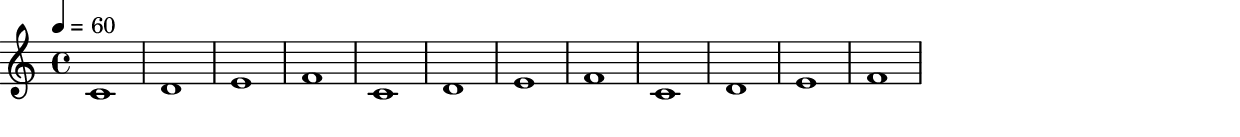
%% Generated by lilypond-book
%% Options: [exampleindent=10.16\mm,indent=0\mm,line-width=160\mm,paper-height=845.047\pt,paper-width=597.508\pt,papersize='(cons (* 597.508 pt) (* 845.047 pt))]
\include "lilypond-book-preamble.ly"


% ****************************************************************
% Start cut-&-pastable-section
% ****************************************************************

#(ly:set-option 'eps-box-padding 3.000000)



\paper {
  #(set-paper-size '(cons (* 597.508 pt) (* 845.047 pt)))
  indent = 0\mm
  line-width = 160\mm
  % offset the left padding, also add 1mm as lilypond creates cropped
  % images with a little space on the right
  line-width = #(- line-width (* mm  3.000000) (* mm 1))
}

\layout {
  
}




% ****************************************************************
% ly snippet:
% ****************************************************************
\sourcefilename "out-www/recovered/repeat-segno-midi.ly"
\sourcefileline 0
% Lily was here -- automatically converted by midi2ly.py from out-www/repeat-segno.midi
\version "2.14.0"

\layout {
  \context {
    \Voice
    \remove Note_heads_engraver
    \consists Completion_heads_engraver
    \remove Rest_engraver
    \consists Completion_rest_engraver
  }
}

% included from ./out-www/repeat-segno.header
\header {
texidoc=""
options=""
}
% end

trackAchannelA = {
  
  % [TEXT_EVENT] creator: 
  
  % [TEXT_EVENT] LilyPond 2.27.1               
  
  \time 4/4
  
  \tempo 4 = 60
  \skip 1 
  | % 2
  
  % [MARKER] ~~~~
  \skip 1 
  | % 3
  
  % [MARKER] ~~~~
  \skip \breve. 
  % [MARKER] ~~~~~~~~
  \skip 1 
  | % 7
  
  % [MARKER] ~~~~~~~~
  \skip \breve. 
  % [MARKER] ~~~~~~~3~~~~~~~
  \skip 1 
  | % 11
  
  % [MARKER] ~~~~~~~3~~~~~~~
  \skip \breve 
}

trackA = <<
  \context Voice = voiceA \trackAchannelA
>>


trackBchannelA = {
  
  \set Staff.instrumentName = "\new:"
  \skip \maxima. 
}

trackBchannelB = \relative c {
  c'1 
  | % 2
  d 
  | % 3
  e 
  | % 4
  f 
  | % 5
  c 
  | % 6
  d 
  | % 7
  e 
  | % 8
  f 
  | % 9
  c 
  | % 10
  d 
  | % 11
  e 
  | % 12
  f 
  | % 13
  
}

trackB = <<
  \context Voice = voiceA \trackBchannelA
  \context Voice = voiceB \trackBchannelB
>>


\score {
  <<
    \context Staff=trackB \trackA
    \context Staff=trackB \trackB
  >>
  \layout {}
  \midi {}
}



% ****************************************************************
% end ly snippet
% ****************************************************************
